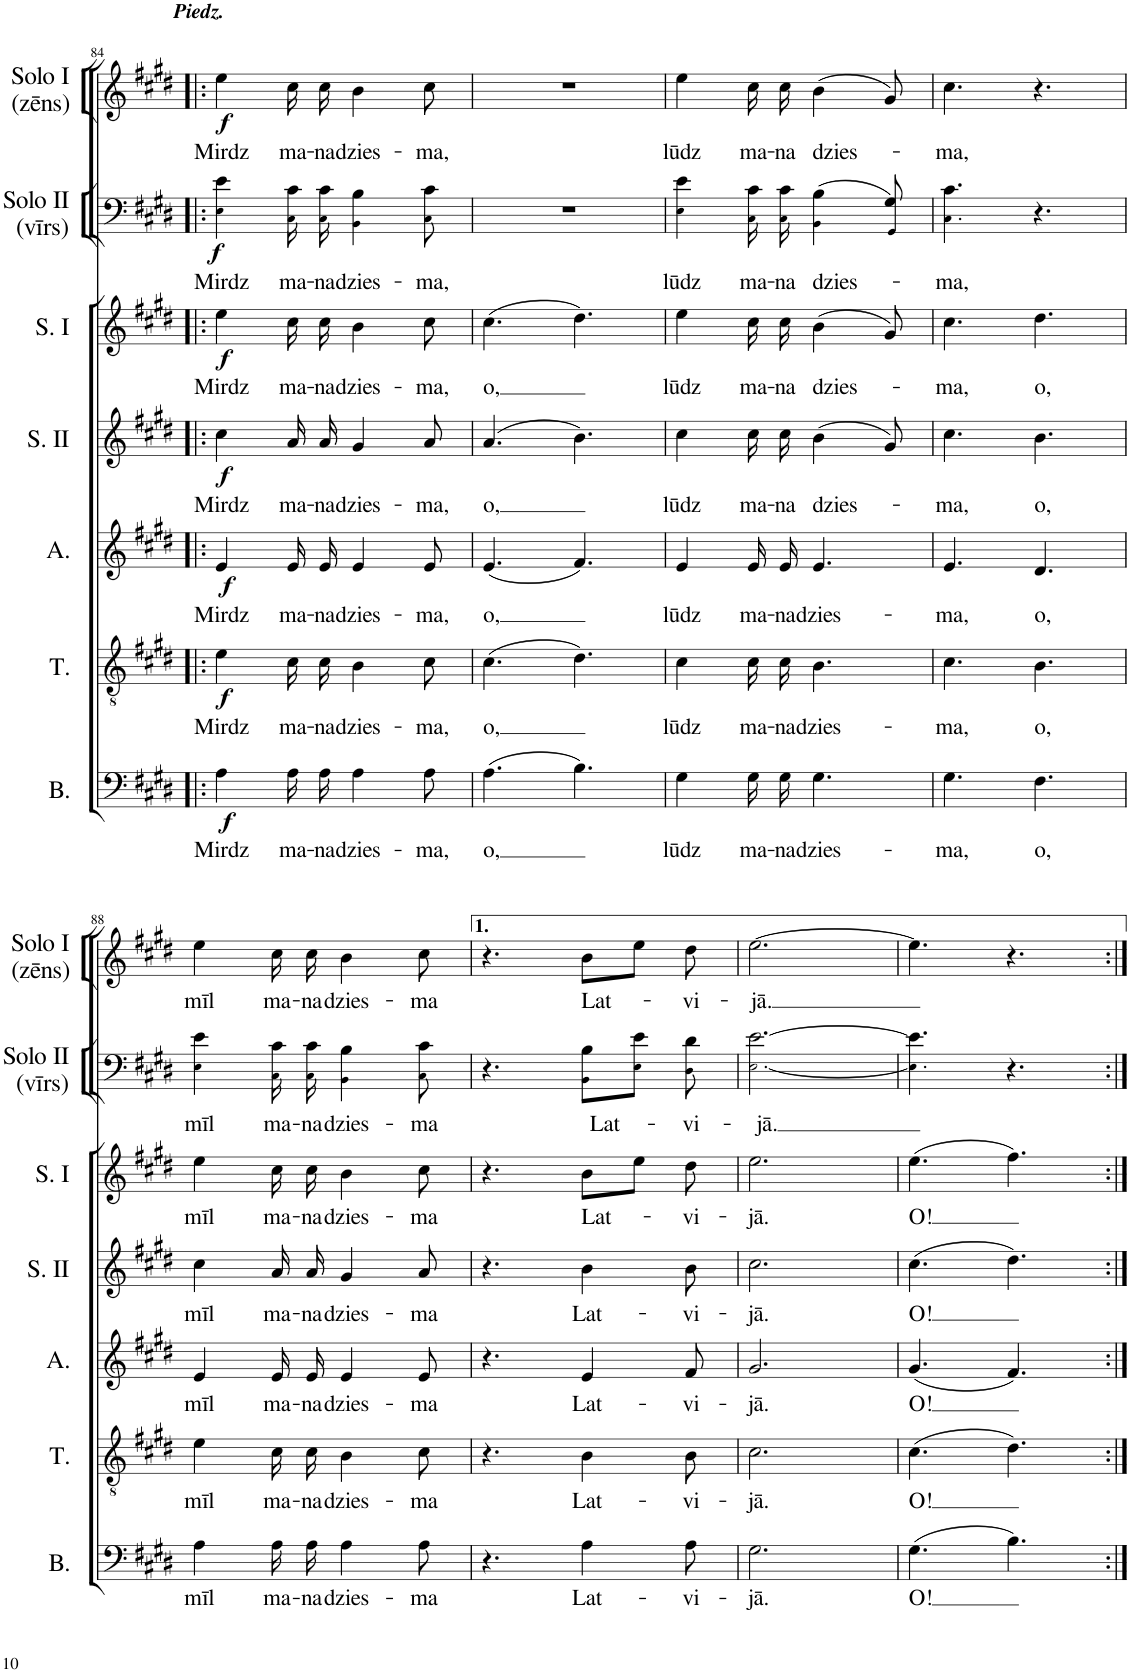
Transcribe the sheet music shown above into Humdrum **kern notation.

**kern	**text	**dynam	**kern	**text	**dynam	**kern	**text	**dynam	**kern	**text	**dynam	**kern	**text	**dynam	**kern	**text	**dynam	**kern	**text	**dynam
*part7	*part7	*part7	*part6	*part6	*part6	*part5	*part5	*part5	*part4	*part4	*part4	*part3	*part3	*part3	*part2	*part2	*part2	*part1	*part1	*part1
*staff7	*staff7	*staff7	*staff6	*staff6	*staff6	*staff5	*staff5	*staff5	*staff4	*staff4	*staff4	*staff3	*staff3	*staff3	*staff2	*staff2	*staff2	*staff1	*staff1	*staff1
*I"Bass	*	*	*I"Tenor	*	*	*I"Alto	*	*	*I"Soprano II	*	*	*I"Soprano I	*	*	*I"Solo II (vīrs)	*	*	*I"Solo I (zēns)	*	*
*I'B.	*	*	*I'T.	*	*	*I'A.	*	*	*I'S. II	*	*	*I'S. I	*	*	*I'Solo II (vīrs)	*	*	*I'Solo I (zēns)	*	*
!!LO:PB:g=z
*clefF4	*	*	*clefGv2	*	*	*clefG2	*	*	*clefG2	*	*	*clefG2	*	*	*clefF4	*	*	*clefG2	*	*
*k[f#c#g#d#]	*	*	*k[f#c#g#d#]	*	*	*k[f#c#g#d#]	*	*	*k[f#c#g#d#]	*	*	*k[f#c#g#d#]	*	*	*k[f#c#g#d#]	*	*	*k[f#c#g#d#]	*	*
*M6/8	*	*	*M6/8	*	*	*M6/8	*	*	*M6/8	*	*	*M6/8	*	*	*M6/8	*	*	*M6/8	*	*
=84!|:	=84!|:	=84!|:	=84!|:	=84!|:	=84!|:	=84!|:	=84!|:	=84!|:	=84!|:	=84!|:	=84!|:	=84!|:	=84!|:	=84!|:	=84!|:	=84!|:	=84!|:	=84!|:	=84!|:	=84!|:
!	!	!	!	!	!	!	!	!	!	!	!	!	!	!	!	!	!	!LO:TX:a:Bi:t=Piedz.	!	!
!	!LO:LY:b	!LO:DY:b	!	!LO:LY:b	!LO:DY:b	!	!LO:LY:b	!LO:DY:b	!	!LO:LY:b	!LO:DY:b	!	!LO:LY:b	!LO:DY:b	!	!LO:LY:b	!LO:DY:b	!	!LO:LY:b	!LO:DY:b
4A\	Mirdz	f	4e\	Mirdz	f	4e/	Mirdz	f	4cc#\	Mirdz	f	4ee\	Mirdz	f	4E!\ 4e\	Mirdz	f	4ee\	Mirdz	f
!	!LO:LY:b	!	!	!LO:LY:b	!	!	!LO:LY:b	!	!	!LO:LY:b	!	!	!LO:LY:b	!	!	!LO:LY:b	!	!	!LO:LY:b	!
16A\LL	ma-	.	16c#\LL	ma-	.	16e/LL	ma-	.	16a/LL	ma-	.	16cc#\	ma-	.	16C#!\ 16c#\	ma-	.	16cc#\	ma-	.
!	!LO:LY:b	!	!	!LO:LY:b	!	!	!LO:LY:b	!	!	!LO:LY:b	!	!	!LO:LY:b	!	!	!LO:LY:b	!	!	!LO:LY:b	!
16A\JJ	-na	.	16c#\JJ	-na	.	16e/JJ	-na	.	16a/JJ	-na	.	16cc#\	-na	.	16C#!\ 16c#\	-na	.	16cc#\	-na	.
!	!LO:LY:b	!	!	!LO:LY:b	!	!	!LO:LY:b	!	!	!LO:LY:b	!	!	!LO:LY:b	!	!	!LO:LY:b	!	!	!LO:LY:b	!
4A\	dzies-	.	4B\	dzies-	.	4e/	dzies-	.	4g#/	dzies-	.	4b\	dzies-	.	4BB!\ 4B\	dzies-	.	4b\	dzies-	.
!	!LO:LY:b	!	!	!LO:LY:b	!	!	!LO:LY:b	!	!	!LO:LY:b	!	!	!LO:LY:b	!	!	!LO:LY:b	!	!	!LO:LY:b	!
8A\	-ma,	.	8c#\	-ma,	.	8e/	-ma,	.	8a/	-ma,	.	8cc#\	-ma,	.	8C#!\ 8c#\	-ma,	.	8cc#\	-ma,	.
=85	=85	=85	=85	=85	=85	=85	=85	=85	=85	=85	=85	=85	=85	=85	=85	=85	=85	=85	=85	=85
!	!LO:LY:b	!	!	!LO:LY:b	!	!	!LO:LY:b	!	!	!LO:LY:b	!	!	!LO:LY:b	!	!	!	!	!	!	!
(4.A\	o,	.	(4.c#\	o,	.	(4.e/	o,	.	(4.a/	o,	.	(4.cc#\	o,	.	2.r	.	.	2.r	.	.
4.B\)	.	.	4.d#\)	.	.	4.f#/)	.	.	4.b\)	.	.	4.dd#\)	.	.	.	.	.	.	.	.
=86	=86	=86	=86	=86	=86	=86	=86	=86	=86	=86	=86	=86	=86	=86	=86	=86	=86	=86	=86	=86
!	!LO:LY:b	!	!	!LO:LY:b	!	!	!LO:LY:b	!	!	!LO:LY:b	!	!	!LO:LY:b	!	!	!LO:LY:b	!	!	!LO:LY:b	!
4G#\	lūdz	.	4c#\	lūdz	.	4e/	lūdz	.	4cc#\	lūdz	.	4ee\	lūdz	.	4E!\ 4e\	lūdz	.	4ee\	lūdz	.
!	!LO:LY:b	!	!	!LO:LY:b	!	!	!LO:LY:b	!	!	!LO:LY:b	!	!	!LO:LY:b	!	!	!LO:LY:b	!	!	!LO:LY:b	!
16G#\LL	ma-	.	16c#\LL	ma-	.	16e/LL	ma-	.	16cc#\LL	ma-	.	16cc#\	ma-	.	16C#!\ 16c#\	ma-	.	16cc#\	ma-	.
!	!LO:LY:b	!	!	!LO:LY:b	!	!	!LO:LY:b	!	!	!LO:LY:b	!	!	!LO:LY:b	!	!	!LO:LY:b	!	!	!LO:LY:b	!
16G#\JJ	-na	.	16c#\JJ	-na	.	16e/JJ	-na	.	16cc#\JJ	-na	.	16cc#\	-na	.	16C#!\ 16c#\	-na	.	16cc#\	-na	.
!	!LO:LY:b	!	!	!LO:LY:b	!	!	!LO:LY:b	!	!	!LO:LY:b	!	!	!LO:LY:b	!	!	!LO:LY:b	!	!	!LO:LY:b	!
4.G#\	dzies-	.	4.B\	dzies-	.	4.e/	dzies-	.	(4b\	dzies-	.	(4b\	dzies-	.	(4BB!\ 4B\	dzies-	.	(4b\	dzies-	.
.	.	.	.	.	.	.	.	.	8g#/)	.	.	8g#/)	.	.	8GG#!/ 8G#/)	.	.	8g#/)	.	.
=87	=87	=87	=87	=87	=87	=87	=87	=87	=87	=87	=87	=87	=87	=87	=87	=87	=87	=87	=87	=87
!	!LO:LY:b	!	!	!LO:LY:b	!	!	!LO:LY:b	!	!	!LO:LY:b	!	!	!LO:LY:b	!	!	!LO:LY:b	!	!	!LO:LY:b	!
4.G#\	-ma,	.	4.c#\	-ma,	.	4.e/	-ma,	.	4.cc#\	-ma,	.	4.cc#\	-ma,	.	4.C#!\ 4.c#\	-ma,	.	4.cc#\	-ma,	.
!	!LO:LY:b	!	!	!LO:LY:b	!	!	!LO:LY:b	!	!	!LO:LY:b	!	!	!LO:LY:b	!	!	!	!	!	!	!
4.F#\	o,	.	4.B\	o,	.	4.d#/	o,	.	4.b\	o,	.	4.dd#\	o,	.	4.r	.	.	4.r	.	.
!!LO:LB:g=z
=88	=88	=88	=88	=88	=88	=88	=88	=88	=88	=88	=88	=88	=88	=88	=88	=88	=88	=88	=88	=88
!	!LO:LY:b	!	!	!LO:LY:b	!	!	!LO:LY:b	!	!	!LO:LY:b	!	!	!LO:LY:b	!	!	!LO:LY:b	!	!	!LO:LY:b	!
4A\	mīl	.	4e\	mīl	.	4e/	mīl	.	4cc#\	mīl	.	4ee\	mīl	.	4E!\ 4e\	mīl	.	4ee\	mīl	.
!	!LO:LY:b	!	!	!LO:LY:b	!	!	!LO:LY:b	!	!	!LO:LY:b	!	!	!LO:LY:b	!	!	!LO:LY:b	!	!	!LO:LY:b	!
16A\LL	ma-	.	16c#\LL	ma-	.	16e/LL	ma-	.	16a/LL	ma-	.	16cc#\	ma-	.	16C#!\ 16c#\	ma-	.	16cc#\	ma-	.
!	!LO:LY:b	!	!	!LO:LY:b	!	!	!LO:LY:b	!	!	!LO:LY:b	!	!	!LO:LY:b	!	!	!LO:LY:b	!	!	!LO:LY:b	!
16A\JJ	-na	.	16c#\JJ	-na	.	16e/JJ	-na	.	16a/JJ	-na	.	16cc#\	-na	.	16C#!\ 16c#\	-na	.	16cc#\	-na	.
!	!LO:LY:b	!	!	!LO:LY:b	!	!	!LO:LY:b	!	!	!LO:LY:b	!	!	!LO:LY:b	!	!	!LO:LY:b	!	!	!LO:LY:b	!
4A\	dzies-	.	4B\	dzies-	.	4e/	dzies-	.	4g#/	dzies-	.	4b\	dzies-	.	4BB!\ 4B\	dzies-	.	4b\	dzies-	.
!	!LO:LY:b	!	!	!LO:LY:b	!	!	!LO:LY:b	!	!	!LO:LY:b	!	!	!LO:LY:b	!	!	!LO:LY:b	!	!	!LO:LY:b	!
8A\	-ma	.	8c#\	-ma	.	8e/	-ma	.	8a/	-ma	.	8cc#\	-ma	.	8C#!\ 8c#\	-ma	.	8cc#\	-ma	.
=89	=89	=89	=89	=89	=89	=89	=89	=89	=89	=89	=89	=89	=89	=89	=89	=89	=89	=89	=89	=89
4.r	.	.	4.r	.	.	4.r	.	.	4.r	.	.	4.r	.	.	4.r	.	.	4.r	.	.
!	!LO:LY:b	!	!	!LO:LY:b	!	!	!LO:LY:b	!	!	!LO:LY:b	!	!	!LO:LY:b	!	!	!LO:LY:b	!	!	!LO:LY:b	!
4A\	Lat-	.	4B\	Lat-	.	4e/	Lat-	.	4b\	Lat-	.	8b\L	Lat-	.	8BB!\ 8B\L	Lat-	.	8b\L	Lat-	.
.	.	.	.	.	.	.	.	.	.	.	.	8ee\J	.	.	8E!\ 8e\J	.	.	8ee\J	.	.
!	!LO:LY:b	!	!	!LO:LY:b	!	!	!LO:LY:b	!	!	!LO:LY:b	!	!	!LO:LY:b	!	!	!LO:LY:b	!	!	!LO:LY:b	!
8A\	-vi-	.	8B\	-vi-	.	8f#/	-vi-	.	8b\	-vi-	.	8dd#\	-vi-	.	8D#!\ 8d#\	-vi-	.	8dd#\	-vi-	.
=90	=90	=90	=90	=90	=90	=90	=90	=90	=90	=90	=90	=90	=90	=90	=90	=90	=90	=90	=90	=90
!	!LO:LY:b	!	!	!LO:LY:b	!	!	!LO:LY:b	!	!	!LO:LY:b	!	!	!LO:LY:b	!	!	!LO:LY:b	!	!	!LO:LY:b	!
2.G#\	-jā.	.	2.c#\	-jā.	.	2.g#/	-jā.	.	2.cc#\	-jā.	.	2.ee\	-jā.	.	[2.E!\ [2.e\	-jā.	.	[2.ee\	-jā.	.
=91	=91	=91	=91	=91	=91	=91	=91	=91	=91	=91	=91	=91	=91	=91	=91	=91	=91	=91	=91	=91
!	!LO:LY:b	!	!	!LO:LY:b	!	!	!LO:LY:b	!	!	!LO:LY:b	!	!	!LO:LY:b	!	!	!	!	!	!	!
(4.G#\	O!	.	(4.c#\	O!	.	(4.g#/	O!	.	(4.cc#\	O!	.	(4.ee\	O!	.	4.E!\] 4.e\]	.	.	4.ee\]	.	.
4.B\)	.	.	4.d#\)	.	.	4.f#/)	.	.	4.dd#\)	.	.	4.ff#\)	.	.	4.r	.	.	4.r	.	.
=:|!	=:|!	=:|!	=:|!	=:|!	=:|!	=:|!	=:|!	=:|!	=:|!	=:|!	=:|!	=:|!	=:|!	=:|!	=:|!	=:|!	=:|!	=:|!	=:|!	=:|!
*-	*-	*-	*-	*-	*-	*-	*-	*-	*-	*-	*-	*-	*-	*-	*-	*-	*-	*-	*-	*-
